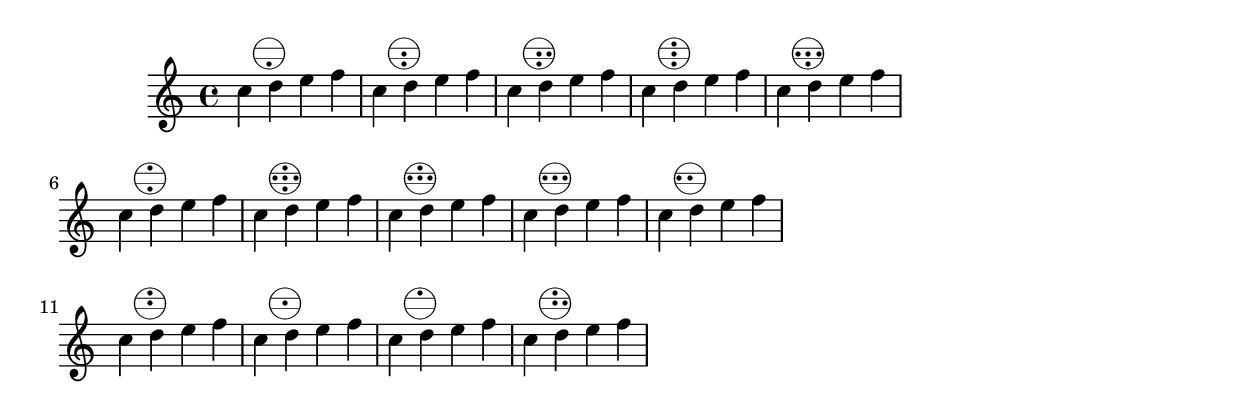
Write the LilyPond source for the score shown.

%% DO NOT EDIT this file manually; it is automatically
%% generated from LSR http://lsr.dsi.unimi.it
%% Make any changes in LSR itself, or in Documentation/snippets/new/ ,
%% and then run scripts/auxiliar/makelsr.py
%%
%% This file is in the public domain.
\version "2.13.51"

\header {
  lsrtags = "keyboards"

%% Translation of GIT committish: 91eeed36c877fe625d957437d22081721c8c6345
  texidoces = "
Los símbolos específicos de acordeón discanto se escriben mediante
@code{\\markup}.  Se puede trucar la colocación vertical de los
símbolos modificando los argumentos de @code{\\raise}.

"
  doctitlees = "Símbolos de acordeón discanto"


%% Translation of GIT committish: 0a868be38a775ecb1ef935b079000cebbc64de40
  doctitlede = "Symbole für Akkordeon-Diskantregister"
  texidocde = "
Diskantregister für Akkordeon können mit @code{\\markup} dargestellt werden.
Die vertikale Position der einzelnen Elemente werden mit @code{\\raise}
angepasst.
"

  texidoc = "
Accordion discant-specific symbols are added using @code{\\markup}. The
vertical placement of the symbols can be tweaked by changing the
@code{\\raise} arguments.



"
  doctitle = "Accordion-discant symbols"
} % begin verbatim

discant = \markup {
  \musicglyph #"accordion.discant"
}
dot = \markup {
  \musicglyph #"accordion.dot"
}

\layout { ragged-right = ##t }

% 16 voets register
accBasson = ^\markup {
  \combine
  \discant
  \raise #0.5 \dot
}

% een korig 8 en 16 voets register
accBandon = ^\markup {
  \combine
    \discant
    \combine
      \raise #0.5 \dot
      \raise #1.5 \dot
}

accVCello = ^\markup {
  \combine
    \discant
    \combine
      \raise #0.5 \dot
      \combine
        \raise #1.5 \dot
        \translate #'(1 . 0) \raise #1.5 \dot
}

% 4-8-16 voets register
accHarmon = ^\markup {
  \combine
    \discant
    \combine
      \raise #0.5 \dot
      \combine
        \raise #1.5 \dot
        \raise #2.5 \dot
}

accTrombon = ^\markup {
  \combine
    \discant
    \combine
      \raise #0.5 \dot
      \combine
        \raise #1.5 \dot
        \combine
          \translate #'(1 . 0) \raise #1.5 \dot
          \translate #'(-1 . 0) \raise #1.5 \dot
}

% eenkorig 4 en 16 voets register
accOrgan = ^\markup {
  \combine
    \discant
    \combine
      \raise #0.5 \dot
      \raise #2.5 \dot
}

accMaster = ^\markup {
  \combine
    \discant
    \combine
      \raise #0.5 \dot
      \combine
        \raise #1.5 \dot
        \combine
          \translate #'(1 . 0) \raise #1.5 \dot
          \combine
            \translate #'(-1 . 0) \raise #1.5 \dot
            \raise #2.5 \dot
}

accAccord = ^\markup {
  \combine
    \discant
    \combine
      \raise #1.5 \dot
      \combine
        \translate #'(1 . 0) \raise #1.5 \dot
        \combine
          \translate #'(-1 . 0) \raise #1.5 \dot
          \raise #2.5 \dot
}

accMusette = ^\markup {
  \combine
    \discant
    \combine
      \raise #1.5 \dot
      \combine
        \translate #'(1 . 0) \raise #1.5 \dot
        \translate #'(-1 . 0) \raise #1.5 \dot
}

accCeleste = ^\markup {
  \combine
    \discant
    \combine
      \raise #1.5 \dot
      \translate #'(-1 . 0) \raise #1.5 \dot
}

accOboe = ^\markup {
  \combine
    \discant
    \combine
      \raise #1.5 \dot
      \raise #2.5 \dot
}

accClarin = ^\markup {
  \combine
    \discant
    \raise #1.5 \dot
}

accPiccolo = ^\markup {
    \combine
       \discant
       \raise #2.5 \dot
}

accViolin = ^\markup {
  \combine
    \discant
    \combine
      \raise #1.5 \dot
      \combine
        \translate #'(1 . 0) \raise #1.5 \dot
        \raise #2.5 \dot
}

\relative c'' {
  c4 d\accBasson e f
  c4 d\accBandon e f
  c4 d\accVCello e f
  c4 d\accHarmon e f
  c4 d\accTrombon e f
  \break
  c4 d\accOrgan e f
  c4 d\accMaster e f
  c4 d\accAccord e f
  c4 d\accMusette e f
  c4 d\accCeleste e f
  \break
  c4 d\accOboe e f
  c4 d\accClarin e f
  c4 d\accPiccolo e f
  c4 d\accViolin e f
}

